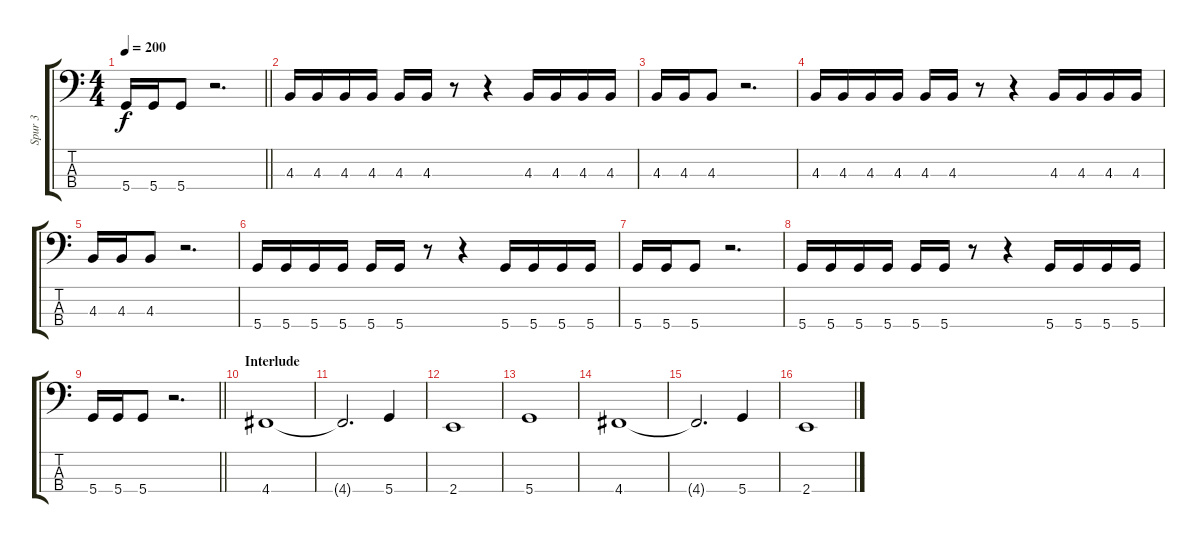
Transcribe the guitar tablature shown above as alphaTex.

\track ("Spur 3" "Spur 3") {instrument electricbassfinger}
\staff {score tabs}
\tuning (F2 C2 G1 D1) {hide}
\ts (4 4)
\tempo 200
\clef f4
\barLineRight lightlight
\ks c
5.4.16{dy f} 5.4.16 5.4.8 r.2{d} |
4.3.16 4.3.16 4.3.16 4.3.16 4.3.16 4.3.16 r.8 r.4 4.3.16 4.3.16 4.3.16 4.3.16 |
4.3.16 4.3.16 4.3.8 r.2{d} |
4.3.16 4.3.16 4.3.16 4.3.16 4.3.16 4.3.16 r.8 r.4 4.3.16 4.3.16 4.3.16 4.3.16 |
4.3.16 4.3.16 4.3.8 r.2{d} |
5.4.16 5.4.16 5.4.16 5.4.16 5.4.16 5.4.16 r.8 r.4 5.4.16 5.4.16 5.4.16 5.4.16 |
5.4.16 5.4.16 5.4.8 r.2{d} |
5.4.16 5.4.16 5.4.16 5.4.16 5.4.16 5.4.16 r.8 r.4 5.4.16 5.4.16 5.4.16 5.4.16 |
\barLineRight lightlight
5.4.16 5.4.16 5.4.8 r.2{d} |
\section ("" "Interlude")
4.4.1 |
4.4{t}.2{d} 5.4.4 |
2.4.1 |
5.4.1 |
4.4.1 |
4.4{t}.2{d} 5.4.4 |
2.4.1
